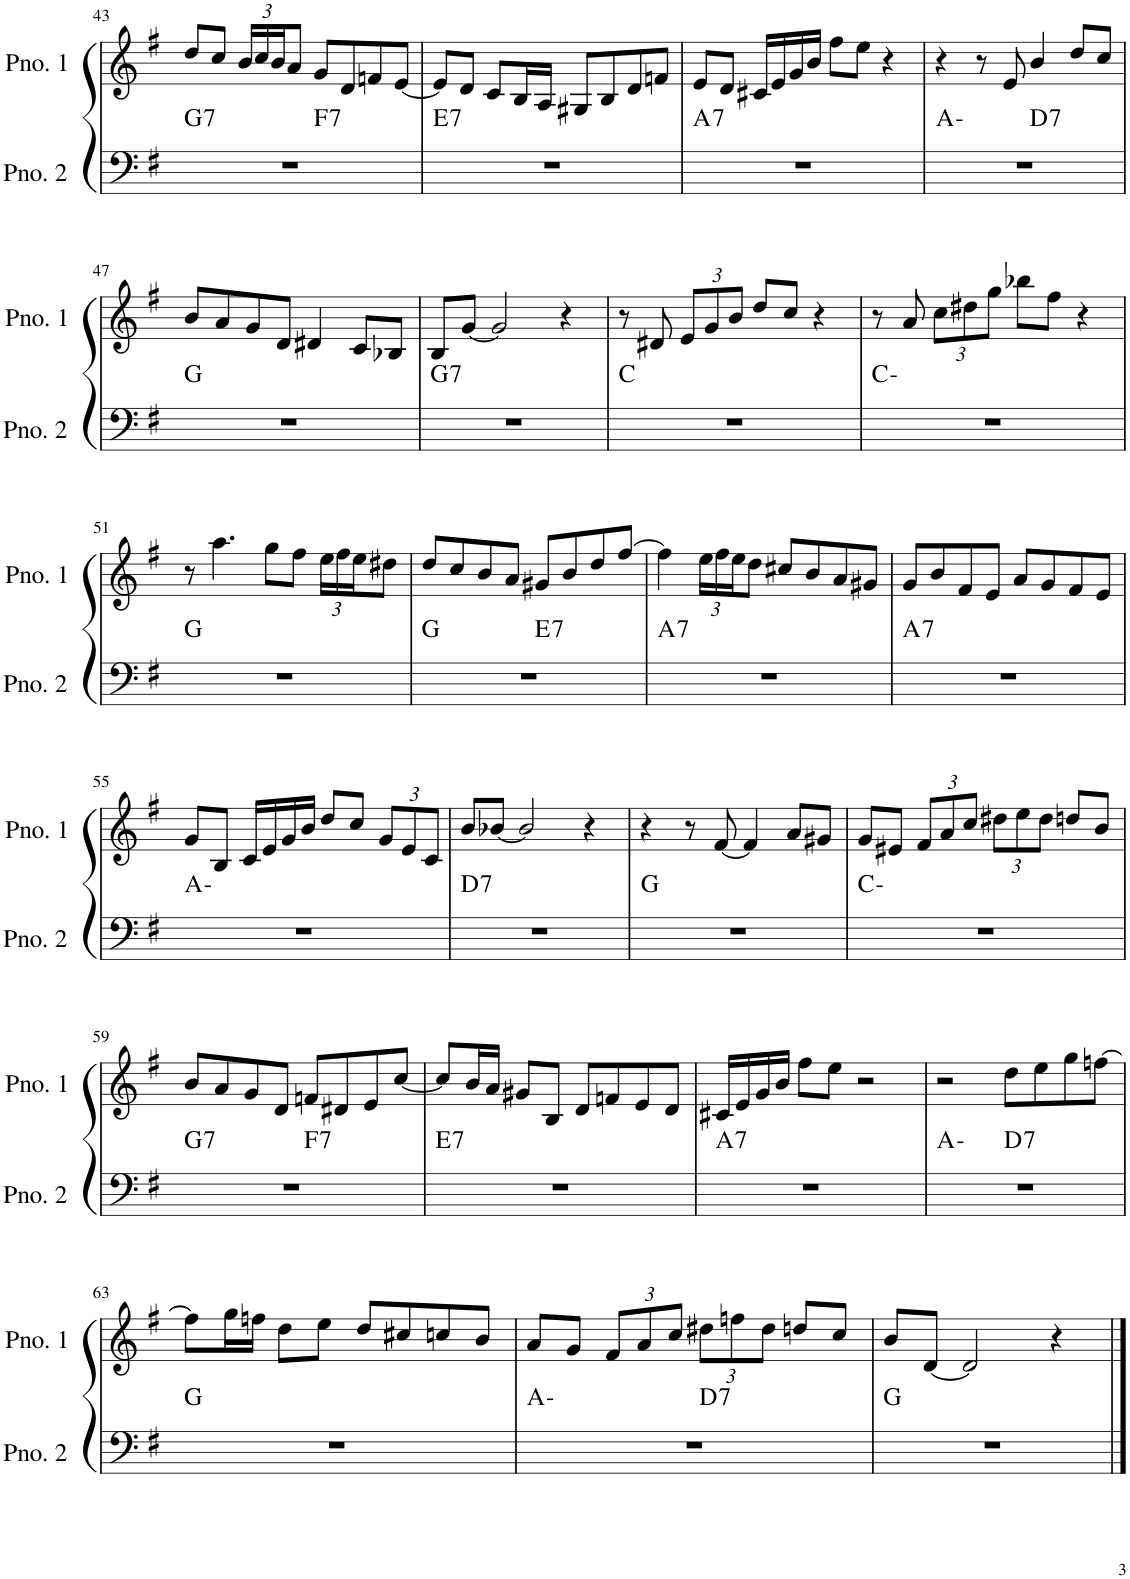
**kern	**harte	**kern
*part2	*part2	*part1
*staff2	*	*staff1
*I"ピアノ 2	*	*I"ピアノ 1
!!LO:PB:g=z
*clefF4	*	*clefG2
*k[f#]	*	*k[f#]
*M4/4	*	*M4/4
=43	=43	=43
!	!LO:H:kt=7	!
*^	*	*
1r	2ryy	G:7	8dd/L
.	.	.	8cc/J
*	*	*	*Xbrackettup
.	.	.	24b/LL
.	.	.	24cc/
.	.	.	24b/J
.	.	.	8a/J
!	!	!LO:H:kt=7	!
.	2ryy	F:7	8g/L
.	.	.	8d/
.	.	.	8fn/
.	.	.	[8e/J
=44	=44	=44	=44
!	!	!LO:H:kt=7	!
*v	*v	*	*
1r	E:7	8e/L]
.	.	8d/J
.	.	8c/L
.	.	16B/L
.	.	16A/JJ
.	.	8G#X/L
.	.	8B/
.	.	8d/
.	.	8fn/J
=45	=45	=45
!	!LO:H:kt=7	!
1r	A:7	8e/L
.	.	8d/J
.	.	16c#X/LL
.	.	16e/
.	.	16g/
.	.	16b/JJ
.	.	8ff#\L
.	.	8ee\J
.	.	4r
=46	=46	=46
*^	*	*
1r	2ryy	A:min	4r
.	.	.	8r
.	.	.	8e/
!	!	!LO:H:kt=7	!
.	2ryy	D:7	4b/
.	.	.	8dd/L
.	.	.	8cc/J
*v	*v	*	*
!!LO:LB:g=z
=47	=47	=47
1r	G:maj	8b/L
.	.	8a/
.	.	8g/
.	.	8d/J
.	.	4d#X/
.	.	8c/L
.	.	8B-X/J
=48	=48	=48
!	!LO:H:kt=7	!
1r	G:7	8B/L
.	.	[8g/J
.	.	2g/]
.	.	4r
=49	=49	=49
1r	C:maj	8r
.	.	8d#X/
.	.	12e/L
.	.	12g/
.	.	12b/J
.	.	8dd/L
.	.	8cc/J
.	.	4r
=50	=50	=50
1r	C:min	8r
.	.	8a/
.	.	12cc\L
.	.	12dd#X\
.	.	12gg\J
.	.	8bb-X\L
.	.	8ff#\J
.	.	4r
!!LO:LB:g=z
=51	=51	=51
1r	G:maj	8r
.	.	4.aa\
.	.	8gg\L
.	.	8ff#\J
.	.	24ee\LL
.	.	24ff#\
.	.	24ee\J
.	.	8dd#X\J
=52	=52	=52
*^	*	*
1r	2ryy	G:maj	8dd/L
.	.	.	8cc/
.	.	.	8b/
.	.	.	8a/J
!	!	!LO:H:kt=7	!
.	2ryy	E:7	8g#X/L
.	.	.	8b/
.	.	.	8dd/
.	.	.	[8ff#/J
=53	=53	=53	=53
!	!	!LO:H:kt=7	!
*v	*v	*	*
1r	A:7	4ff#\]
.	.	24ee\LL
.	.	24ff#\
.	.	24ee\J
.	.	8dd\J
.	.	8cc#X/L
.	.	8b/
.	.	8a/
.	.	8g#X/J
=54	=54	=54
!	!LO:H:kt=7	!
1r	A:7	8g/L
.	.	8b/
.	.	8f#/
.	.	8e/J
.	.	8a/L
.	.	8g/
.	.	8f#/
.	.	8e/J
!!LO:LB:g=z
=55	=55	=55
1r	A:min	8g/L
.	.	8B/J
.	.	16c/LL
.	.	16e/
.	.	16g/
.	.	16b/JJ
.	.	8dd/L
.	.	8cc/J
.	.	12g/L
.	.	12e/
.	.	12c/J
=56	=56	=56
!	!LO:H:kt=7	!
1r	D:7	8b/L
.	.	[8b-X/J
.	.	2b-/]
.	.	4r
=57	=57	=57
1r	G:maj	4r
.	.	8r
.	.	[8f#/
.	.	4f#/]
.	.	8a/L
.	.	8g#X/J
=58	=58	=58
1r	C:min	8g/L
.	.	8e#X/J
.	.	12f#/L
.	.	12a/
.	.	12cc/J
.	.	12dd#X\L
.	.	12ee\
.	.	12dd#\J
.	.	8ddn/L
.	.	8b/J
!!LO:LB:g=z
=59	=59	=59
!	!LO:H:kt=7	!
*^	*	*
1r	2ryy	G:7	8b/L
.	.	.	8a/
.	.	.	8g/
.	.	.	8d/J
!	!	!LO:H:kt=7	!
.	2ryy	F:7	8fn/L
.	.	.	8d#X/
.	.	.	8e/
.	.	.	[8cc/J
=60	=60	=60	=60
!	!	!LO:H:kt=7	!
*v	*v	*	*
1r	E:7	8cc/L]
.	.	16b/L
.	.	16a/JJ
.	.	8g#X/L
.	.	8B/J
.	.	8d/L
.	.	8fn/
.	.	8e/
.	.	8d/J
=61	=61	=61
!	!LO:H:kt=7	!
1r	A:7	16c#X/LL
.	.	16e/
.	.	16g/
.	.	16b/JJ
.	.	8ff#\L
.	.	8ee\J
.	.	2r
=62	=62	=62
*^	*	*
1r	2ryy	A:min	2r
!	!	!LO:H:kt=7	!
.	2ryy	D:7	8dd\L
.	.	.	8ee\
.	.	.	8gg\
.	.	.	[8ffn\J
*v	*v	*	*
!!LO:LB:g=z
=63	=63	=63
1r	G:maj	8ff\L]
.	.	16gg\L
.	.	16ffn\JJ
.	.	8dd\L
.	.	8ee\J
.	.	8dd/L
.	.	8cc#X/
.	.	8ccn/
.	.	8b/J
=64	=64	=64
*^	*	*
1r	2ryy	A:min	8a/L
.	.	.	8g/J
.	.	.	12f#/L
.	.	.	12a/
.	.	.	12cc/J
!	!	!LO:H:kt=7	!
.	2ryy	D:7	12dd#X\L
.	.	.	12ffn\
.	.	.	12dd#\J
.	.	.	8ddn/L
.	.	.	8cc/J
*v	*v	*	*
=65	=65	=65
1r	G:maj	8b/L
.	.	[8d/J
.	.	2d/]
.	.	4r
==	==	==
*-	*-	*-
